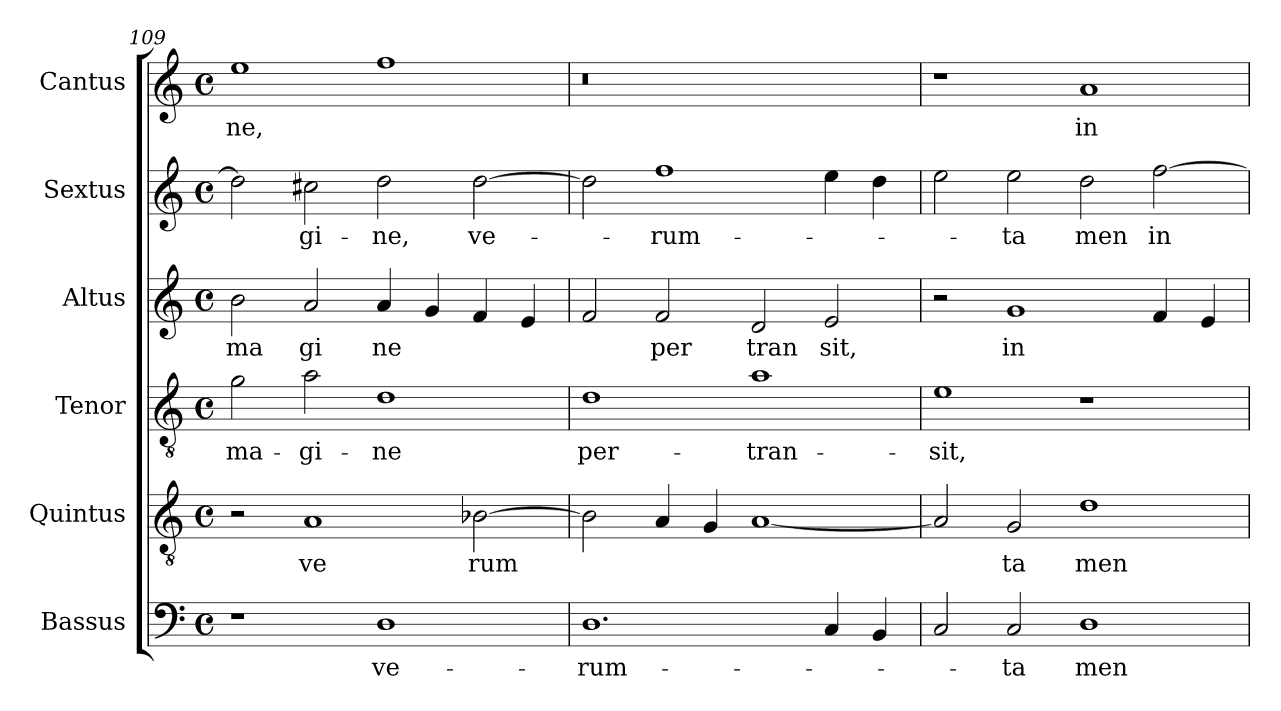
**kern	**text	**kern	**text	**kern	**text	**kern	**text	**kern	**text	**kern	**text
*part6	*part6	*part5	*part5	*part4	*part4	*part3	*part3	*part2	*part2	*part1	*part1
*staff6	*staff6	*staff5	*staff5	*staff4	*staff4	*staff3	*staff3	*staff2	*staff2	*staff1	*staff1
*I"Bassus	*	*I"Quintus	*	*I"Tenor	*	*I"Altus	*	*I"Sextus	*	*I"Cantus	*
*clefF4	*	*clefGv2	*	*clefGv2	*	*clefG2	*	*clefG2	*	*clefG2	*
*	*	*	*	*	*	*k[]	*	*	*	*	*
*	*	*	*	*	*	*C:	*	*	*	*	*
*M4/4	*	*M4/4	*	*M4/4	*	*M4/4	*	*M4/4	*	*M4/4	*
*met(c)	*	*met(c)	*	*met(c)	*	*met(c)	*	*met(c)	*	*met(c)	*
=109	=109	=109	=109	=109	=109	=109	=109	=109	=109	=109	=109
!	!	!	!	!	!LO:LY:b:cj	!	!LO:LY:b:cj	!	!	!	!LO:LY:b:cj
1r	.	2r	.	2g\	-ma-	2b\	ma	2dd\]	.	1ee	-ne,
!	!	!	!LO:LY:b:cj	!	!LO:LY:b:cj	!	!LO:LY:b:cj	!	!LO:LY:b:cj	!	!
.	.	1A	ve	2a\	-gi-	2a/	gi	2cc#X\	-gi-	.	.
!	!LO:LY:b:cj	!	!	!	!LO:LY:b:cj	!	!LO:LY:b:cj	!	!LO:LY:b:cj	!	!
1D	ve-	.	.	1d	-ne	4a/	ne	2dd\	-ne,	1ff	.
.	.	.	.	.	.	4g/	.	.	.	.	.
!	!	!	!LO:LY:b	!	!	!	!	!	!LO:LY:b:cj	!	!
.	.	[>2B-X\	rum	.	.	4f/	.	[>2dd\	ve-	.	.
.	.	.	.	.	.	4e/	.	.	.	.	.
=110	=110	=110	=110	=110	=110	=110	=110	=110	=110	=110	=110
!	!LO:LY:b	!	!	!	!LO:LY:b:cj	!	!	!	!	!	!
1.D	-rum-	2B-\]	.	1d	per-	2f/	.	2dd\]	.	0r	.
!	!	!	!	!	!	!	!LO:LY:b:cj	!	!LO:LY:b	!	!
.	.	4A/	.	.	.	2f/	per	1ff	-rum-	.	.
.	.	4G/	.	.	.	.	.	.	.	.	.
!	!	!	!	!	!LO:LY:b:cj	!	!LO:LY:b:cj	!	!	!	!
.	.	[>1A	.	1a	-tran-	2d/	tran	.	.	.	.
!	!	!	!	!	!	!	!LO:LY:b:cj	!	!	!	!
4C/	.	.	.	.	.	2e/	sit,	4ee\	.	.	.
4BB/	.	.	.	.	.	.	.	4dd\	.	.	.
!!LO:LB:g=z
=111	=111	=111	=111	=111	=111	=111	=111	=111	=111	=111	=111
!	!	!	!	!	!LO:LY:b:cj	!	!	!	!	!	!
2C/	.	2A/]	.	1e	-sit,	2r	.	2ee\	.	1r	.
!	!LO:LY:b:cj	!	!LO:LY:b:cj	!	!	!	!LO:LY:b:cj	!	!LO:LY:b:cj	!	!
2C/	-ta	2G/	ta	.	.	1g	in	2ee\	-ta	.	.
!	!LO:LY:b:cj	!	!LO:LY:b:cj	!	!	!	!	!	!LO:LY:b:cj	!	!LO:LY:b:cj
1D	men	1d	men	1r	.	.	.	2dd\	men	1a	in
!	!	!	!	!	!	!	!	!	!LO:LY:b:cj	!	!
.	.	.	.	.	.	4f/	.	[>2ff\	in	.	.
.	.	.	.	.	.	4e/	.	.	.	.	.
=	=	=	=	=	=	=	=	=	=	=	=
*-	*-	*-	*-	*-	*-	*-	*-	*-	*-	*-	*-
